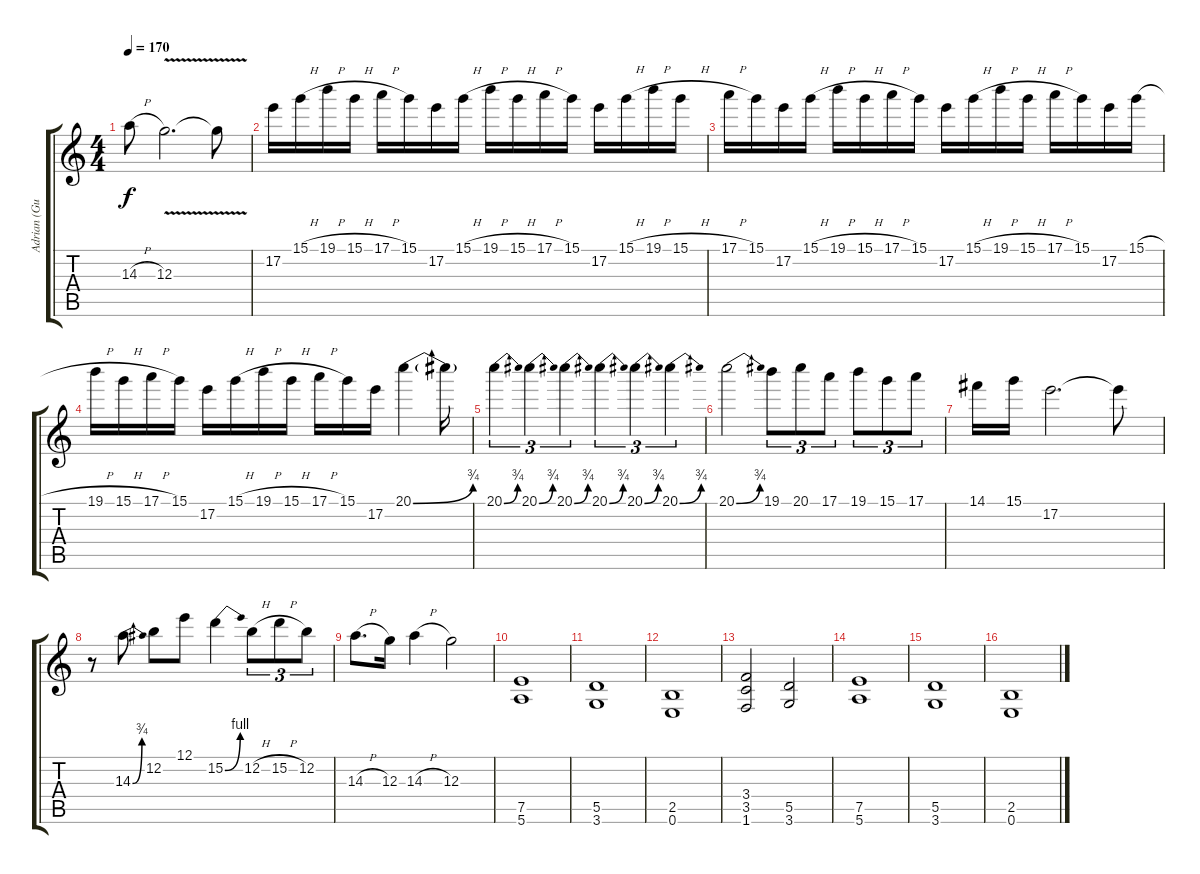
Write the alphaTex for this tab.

\track ("Adrian (Guitar 2)" "Adrian (Gu") {instrument distortionguitar}
\staff {score tabs}
\tuning (E4 B3 G3 D3 A2 E2) {hide}
\ts (4 4)
\tempo 170
\clef g2
\ks c
14.3{h}.8{dy f} 12.3{v}.2{d} 12.3{t}.8 |
17.2.16 15.1{h}.16 19.1{h}.16 15.1{h}.16 17.1{h}.16 15.1.16 17.2.16 15.1{h}.16 19.1{h}.16 15.1{h}.16 17.1{h}.16 15.1.16 17.2.16 15.1{h}.16 19.1{h}.16 15.1{h}.16 |
17.1{h}.16 15.1.16 17.2.16 15.1{h}.16 19.1{h}.16 15.1{h}.16 17.1{h}.16 15.1.16 17.2.16 15.1{h}.16 19.1{h}.16 15.1{h}.16 17.1{h}.16 15.1.16 17.2.16 15.1{h}.16 |
19.1{h}.16 15.1{h}.16 17.1{h}.16 15.1.16 17.2.16 15.1{h}.16 19.1{h}.16 15.1{h}.16 17.1{h}.16 15.1.16 17.2.16 20.1{be (bend 0 0 60 3)}.4 20.1{t}.16 |
20.1{be (bend 0 0 60 3)}.4{tu (3 2)} 20.1{be (bend 0 0 60 3)}.4{tu (3 2)} 20.1{be (bend 0 0 60 3)}.4{tu (3 2)} 20.1{be (bend 0 0 60 3)}.4{tu (3 2)} 20.1{be (bend 0 0 60 3)}.4{tu (3 2)} 20.1{be (bend 0 0 60 3)}.4{tu (3 2)} |
20.1{be (bend 0 0 60 3)}.2 19.1.8{tu (3 2)} 20.1.8{tu (3 2)} 17.1.8{tu (3 2)} 19.1.8{tu (3 2)} 15.1.8{tu (3 2)} 17.1.8{tu (3 2)} |
14.1.16 15.1.16 17.2.2{d} 17.2{t}.8 |
r.8 14.3{be (bend 0 0 60 3)}.8 12.2.8 12.1.8 15.2{be (bend 0 0 60 4)}.4 12.2{h}.8{tu (3 2)} 15.2{h}.8{tu (3 2)} 12.2.8{tu (3 2)} |
14.3{h}.8{d} 12.3.16 14.3{h}.4 12.3.2 |
(7.5 5.6).1 |
(5.5 3.6).1 |
(2.5 0.6).1 |
(3.4 3.5 1.6).2 (5.5 3.6).2 |
(7.5 5.6).1 |
(5.5 3.6).1 |
(2.5 0.6).1
